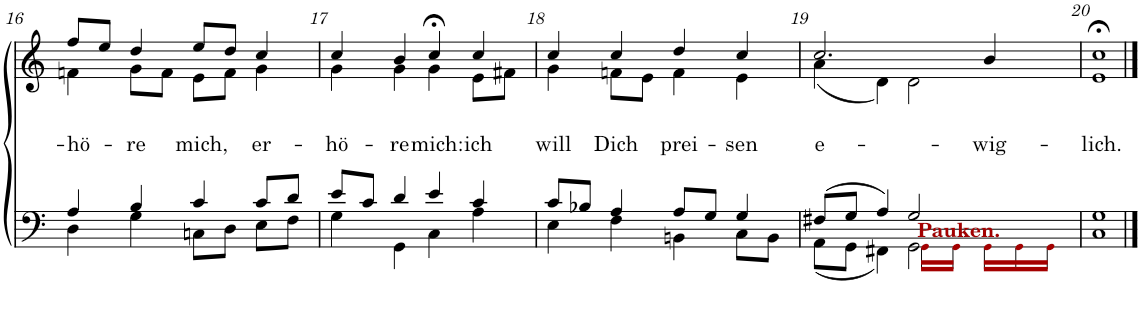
**kern	**kern	**text	**text
*part2	*part1	*part1	*part1
*staff2	*staff1	*staff1	*staff1
*I"Tenor/Bass	*I"Soprano/Alto	*	*
!!LO:PB:g=z
*clefF4	*clefG2	*	*
*k[]	*k[]	*	*
*M4/4	*M4/4	*	*
*met(c)	*met(c)	*	*
=16	=16	=16	=16
*^	*	*	*
!	!	!	!	!LO:LY:b
*	*	*^	*	*
4A/	4D\	8ff/L	4fn\	.	-hö-
.	.	8ee/J	.	.	.
!	!	!	!	!	!LO:LY:b
4B/	4G\	4dd/	8g\L	.	-re
.	.	.	8f\J	.	.
!	!	!	!	!	!LO:LY:b
4c/	8Cn\L	8ee/L	8e\L	.	mich,
.	8D\J	8dd/J	8f\J	.	.
!	!	!	!	!	!LO:LY:b
8c/L	8E\L	4cc/	4g\	.	er-
8d/J	8F\J	.	.	.	.
=17	=17	=17	=17	=17	=17
!	!	!	!	!	!LO:LY:b
8e/L	4G\	4cc/	4g\	.	-hö-
8c/J	.	.	.	.	.
!	!	!	!	!	!LO:LY:b
4d/	4GG\	4b/	4g\	.	-re
!	!	!	!	!	!LO:LY:b
4e/	4C\	4cc;<,/	4g\	.	mich:
!	!	!	!	!	!LO:LY:b
4c/	4A\	4cc/	8e\L	.	ich
.	.	.	8f#X\J	.	.
=18	=18	=18	=18	=18	=18
!	!	!	!	!	!LO:LY:b
8c/L	4E\	4cc/	4g\	.	will
8B-X/J	.	.	.	.	.
!	!	!	!	!	!LO:LY:b
4A/	4F\	4cc/	8fn\L	.	Dich
.	.	.	8e\J	.	.
!	!	!	!	!	!LO:LY:b
8A/L	4BBn\	4dd/	4f\	.	prei-
8G/J	.	.	.	.	.
!	!	!	!	!	!LO:LY:b
4G/	8C\L	4cc/	4e\	.	-sen
.	8BB\J	.	.	.	.
=19	=19	=19	=19	=19	=19
*	*^	*	*	*	*
!	!	!	!	!	!	!LO:LY:b
(8F#X/L	(8AA\L	8ryy	2.cc;</	(4a\	.	e-
*	*v	*v	*	*	*	*
8G/J	8GG\J	.	.	.	.
4A/)	4FF#X\)	.	4d\)	.	.
2G/	2GG\	.	2d\	.	.
*	*^	*	*	*	*
!	!	!LO:TX:a:B:color=#A40000:t=Pauken.	!	!	!	!
.	.	16GGi\LL	.	.	.	.
.	.	16GGi\JJ	.	.	.	.
!	!	!	!	!	!	!LO:LY:b
.	.	16GGi\LL	4b/	.	.	-wig-
.	.	16GGi\	.	.	.	.
.	.	16GGi\JJ	.	.	.	.
.	.	16ryy	.	.	.	.
=20	=20	=20	=20	=20	=20	=20
!	!	!	!	!	!	!LO:LY:b
*	*v	*v	*	*	*	*
1G	1C	1cc;<	1e	.	-lich.
*v	*v	*	*	*	*
*	*v	*v	*	*
==	==	==	==
*-	*-	*-	*-
